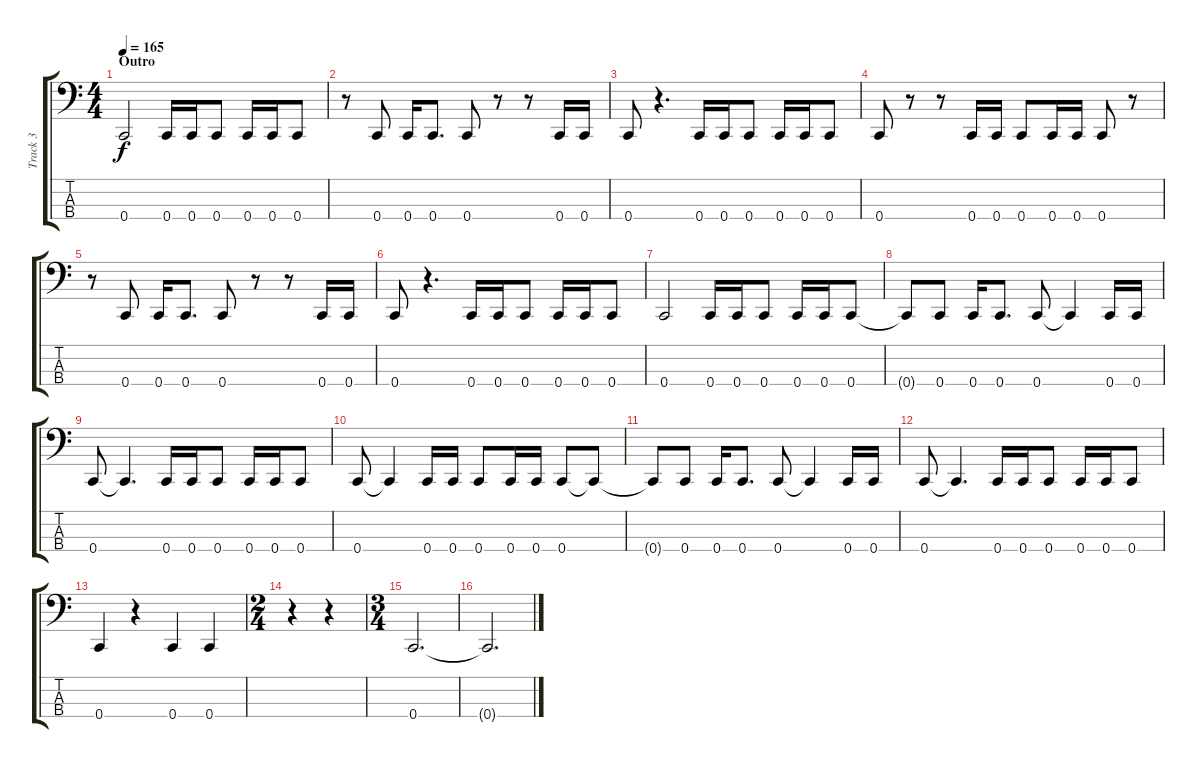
\track ("Track 3" "Track 3") {instrument electricbasspick}
\staff {score tabs}
\tuning (F2 C2 G1 C1) {hide}
\ts (4 4)
\section ("" "Outro")
\tempo 165
\clef f4
\ks c
0.4.2{dy f} 0.4.16 0.4.16 0.4.8 0.4.16 0.4.16 0.4.8 |
r.8 0.4.8 0.4.16 0.4.8{d} 0.4.8 r.8 r.8 0.4.16 0.4.16 |
0.4.8 r.4{d} 0.4.16 0.4.16 0.4.8 0.4.16 0.4.16 0.4.8 |
0.4.8 r.8 r.8 0.4.16 0.4.16 0.4.8 0.4.16 0.4.16 0.4.8 r.8 |
r.8 0.4.8 0.4.16 0.4.8{d} 0.4.8 r.8 r.8 0.4.16 0.4.16 |
0.4.8 r.4{d} 0.4.16 0.4.16 0.4.8 0.4.16 0.4.16 0.4.8 |
0.4.2 0.4.16 0.4.16 0.4.8 0.4.16 0.4.16 0.4.8 |
0.4{t}.8 0.4.8 0.4.16 0.4.8{d} 0.4.8 0.4{t}.4 0.4.16 0.4.16 |
0.4.8 0.4{t}.4{d} 0.4.16 0.4.16 0.4.8 0.4.16 0.4.16 0.4.8 |
0.4.8 0.4{t}.4 0.4.16 0.4.16 0.4.8 0.4.16 0.4.16 0.4.8 0.4{t}.8 |
0.4{t}.8 0.4.8 0.4.16 0.4.8{d} 0.4.8 0.4{t}.4 0.4.16 0.4.16 |
0.4.8 0.4{t}.4{d} 0.4.16 0.4.16 0.4.8 0.4.16 0.4.16 0.4.8 |
0.4.4 r.4 0.4.4 0.4.4 |
\ts (2 4)
r.4 r.4 |
\ts (3 4)
0.4.2{d} |
0.4{t}.2{d}
